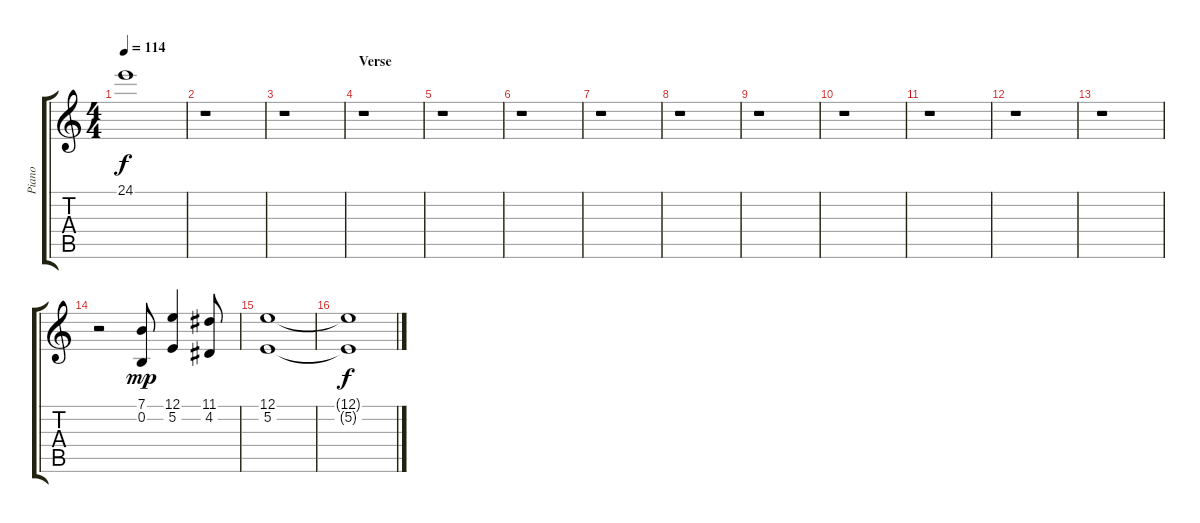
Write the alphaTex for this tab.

\track ("Piano" "Piano") {instrument brightacousticpiano}
\staff {score tabs}
\tuning (E4 B3 G3 D3 A2 E2) {hide}
\ts (4 4)
\tempo 114
\clef g2
\ks c
24.1{t}.1{dy f} |
r.1 |
r.1 |
\section ("" "Verse")
r.1 |
r.1 |
r.1 |
r.1 |
r.1 |
r.1 |
r.1 |
r.1 |
r.1 |
r.1 |
r.2 (7.1 0.2).8{dy mp} (12.1 5.2).4 (11.1 4.2).8 |
(12.1 5.2).1 |
(12.1{t} 5.2{t}).1{dy f}
